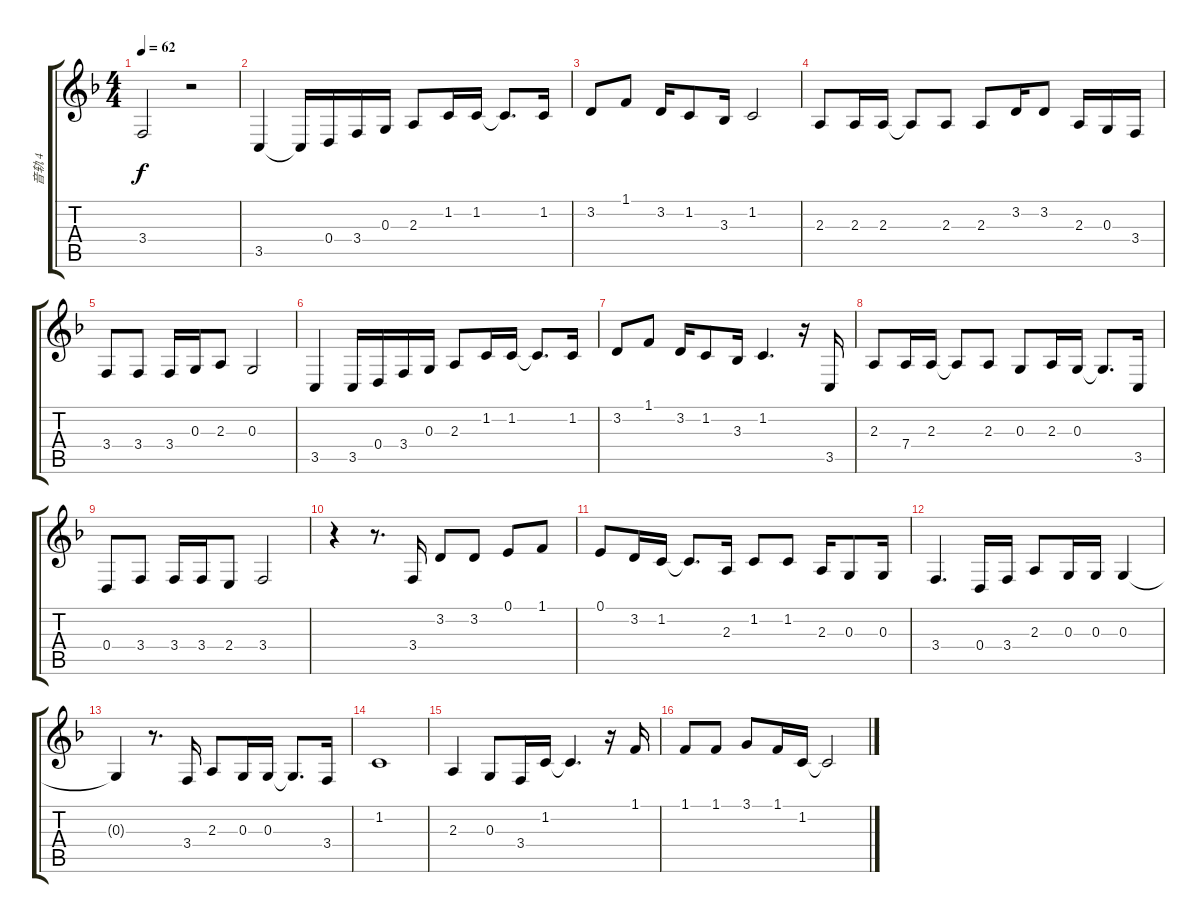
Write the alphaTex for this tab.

\track ("音轨 4" "音轨 4") {instrument electricgrandpiano}
\staff {score tabs}
\tuning (E4 B3 G3 D3 A2 E2) {hide}
\ts (4 4)
\tempo 62
\clef g2
\ks f
3.4.2{dy f} r.2 |
3.5.4 3.5{t}.16 0.4.16 3.4.16 0.3.16 2.3.8 1.2.16 1.2.16 1.2{t}.8{d} 1.2.16 |
3.2.8 1.1.8 3.2.16 1.2.8 3.3.16 1.2.2 |
2.3.8 2.3.16 2.3.16 2.3{t}.8 2.3.8 2.3.8 3.2.16 3.2.8 2.3.16 0.3.16 3.4.16 |
3.4.8 3.4.8 3.4.16 0.3.16 2.3.8 0.3.2 |
3.5.4 3.5.16 0.4.16 3.4.16 0.3.16 2.3.8 1.2.16 1.2.16 1.2{t}.8{d} 1.2.16 |
3.2.8 1.1.8 3.2.16 1.2.8 3.3.16 1.2.4{d} r.16 3.5.16 |
2.3.8 7.4.16 2.3.16 2.3{t}.8 2.3.8 0.3.8 2.3.16 0.3.16 0.3{t}.8{d} 3.5.16 |
0.4.8 3.4.8 3.4.16 3.4.16 2.4.8 3.4.2 |
r.4 r.8{d} 3.4.16 3.2.8 3.2.8 0.1.8 1.1.8 |
0.1.8 3.2.16 1.2.16 1.2{t}.8{d} 2.3.16 1.2.8 1.2.8 2.3.16 0.3.8 0.3.16 |
3.4.4{d} 0.4.16 3.4.16 2.3.8 0.3.16 0.3.16 0.3.4 |
0.3{t}.4 r.8{d} 3.4.16 2.3.8 0.3.16 0.3.16 0.3{t}.8{d} 3.4.16 |
1.2.1 |
2.3.4 0.3.8 3.4.16 1.2.16 1.2{t}.4{d} r.16 1.1.16 |
1.1.8 1.1.8 3.1.8 1.1.16 1.2.16 1.2{t}.2
